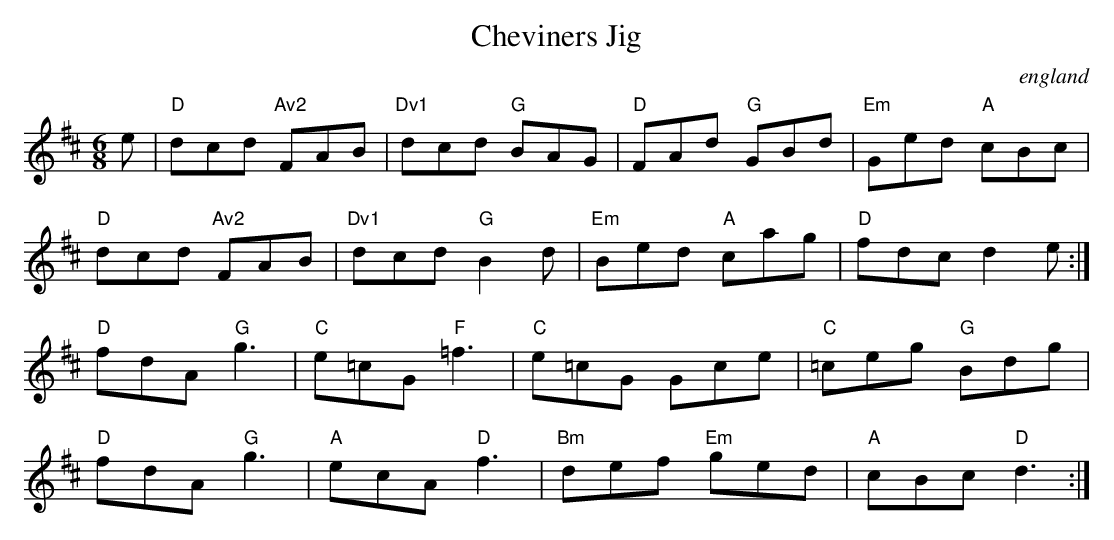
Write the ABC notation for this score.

X:1
T:Cheviners Jig
O:england
M:6/8
K:D
e|"D"dcd "Av2"FAB|"Dv1"dcd "G"BAG|"D"FAd "G"GBd|"Em"Ged "A"cBc|
"D"dcd "Av2"FAB|"Dv1"dcd "G"B2d|"Em"Bed "A"cag|"D"fdc d2e:|
"D"fdA "G"g3|"C"e=cG "F"=f3|"C"e=cG Gce|"C"=ceg "G"Bdg|
"D"fdA "G"g3|"A"ecA "D"f3|"Bm"def "Em"ged|"A"cBc "D"d3:|
